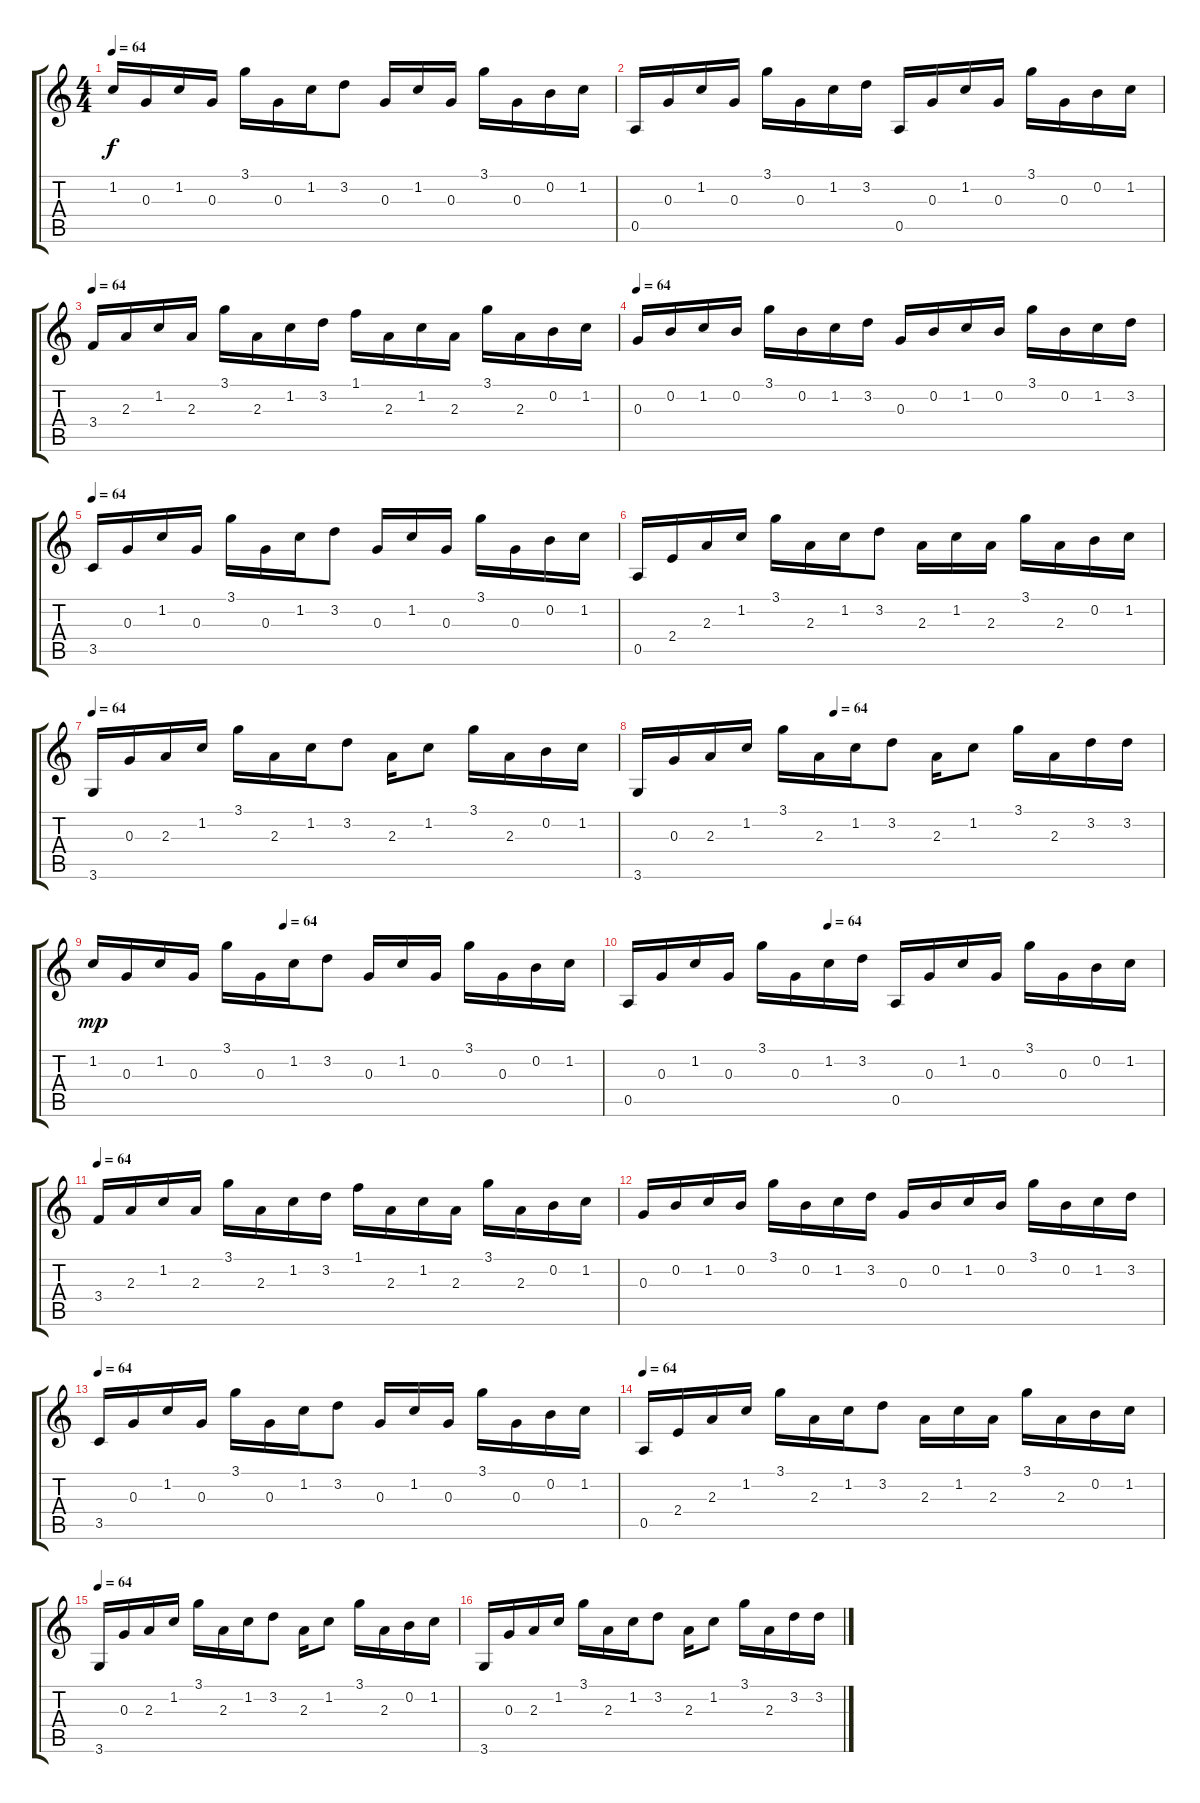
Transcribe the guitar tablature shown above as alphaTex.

\track "" {instrument acousticguitarsteel}
\staff {score tabs}
\tuning (E4 B3 G3 D3 A2 E2) {hide}
\ts (4 4)
\tempo 64
\clef g2
\ks c
1.2.16{dy f} 0.3.16 1.2.16 0.3.16 3.1.16 0.3.16 1.2.16 3.2.8 0.3.16 1.2.16 0.3.16 3.1.16 0.3.16 0.2.16 1.2.16 |
0.5.16 0.3.16 1.2.16 0.3.16 3.1.16 0.3.16 1.2.16 3.2.16 0.5.16 0.3.16 1.2.16 0.3.16 3.1.16 0.3.16 0.2.16 1.2.16 |
\tempo 64
3.4.16 2.3.16 1.2.16 2.3.16 3.1.16 2.3.16 1.2.16 3.2.16 1.1.16 2.3.16 1.2.16 2.3.16 3.1.16 2.3.16 0.2.16 1.2.16 |
\tempo 64
0.3.16 0.2.16 1.2.16 0.2.16 3.1.16 0.2.16 1.2.16 3.2.16 0.3.16 0.2.16 1.2.16 0.2.16 3.1.16 0.2.16 1.2.16 3.2.16 |
\tempo 64
3.5.16 0.3.16 1.2.16 0.3.16 3.1.16 0.3.16 1.2.16 3.2.8 0.3.16 1.2.16 0.3.16 3.1.16 0.3.16 0.2.16 1.2.16 |
0.5.16 2.4.16 2.3.16 1.2.16 3.1.16 2.3.16 1.2.16 3.2.8 2.3.16 1.2.16 2.3.16 3.1.16 2.3.16 0.2.16 1.2.16 |
\tempo 64
3.6.16 0.3.16 2.3.16 1.2.16 3.1.16 2.3.16 1.2.16 3.2.8 2.3.16 1.2.8 3.1.16 2.3.16 0.2.16 1.2.16 |
\tempo (64 0.375)
3.6.16 0.3.16 2.3.16 1.2.16 3.1.16 2.3.16 1.2.16 3.2.8 2.3.16 1.2.8 3.1.16 2.3.16 3.2.16 3.2.16 |
\tempo (64 0.375)
1.2.16{dy mp} 0.3.16 1.2.16 0.3.16 3.1.16 0.3.16 1.2.16 3.2.8 0.3.16 1.2.16 0.3.16 3.1.16 0.3.16 0.2.16 1.2.16 |
\tempo (64 0.375)
0.5.16 0.3.16 1.2.16 0.3.16 3.1.16 0.3.16 1.2.16 3.2.16 0.5.16 0.3.16 1.2.16 0.3.16 3.1.16 0.3.16 0.2.16 1.2.16 |
\tempo 64
3.4.16 2.3.16 1.2.16 2.3.16 3.1.16 2.3.16 1.2.16 3.2.16 1.1.16 2.3.16 1.2.16 2.3.16 3.1.16 2.3.16 0.2.16 1.2.16 |
0.3.16 0.2.16 1.2.16 0.2.16 3.1.16 0.2.16 1.2.16 3.2.16 0.3.16 0.2.16 1.2.16 0.2.16 3.1.16 0.2.16 1.2.16 3.2.16 |
\tempo 64
3.5.16 0.3.16 1.2.16 0.3.16 3.1.16 0.3.16 1.2.16 3.2.8 0.3.16 1.2.16 0.3.16 3.1.16 0.3.16 0.2.16 1.2.16 |
\tempo 64
0.5.16 2.4.16 2.3.16 1.2.16 3.1.16 2.3.16 1.2.16 3.2.8 2.3.16 1.2.16 2.3.16 3.1.16 2.3.16 0.2.16 1.2.16 |
\tempo 64
3.6.16 0.3.16 2.3.16 1.2.16 3.1.16 2.3.16 1.2.16 3.2.8 2.3.16 1.2.8 3.1.16 2.3.16 0.2.16 1.2.16 |
3.6.16 0.3.16 2.3.16 1.2.16 3.1.16 2.3.16 1.2.16 3.2.8 2.3.16 1.2.8 3.1.16 2.3.16 3.2.16 3.2.16
